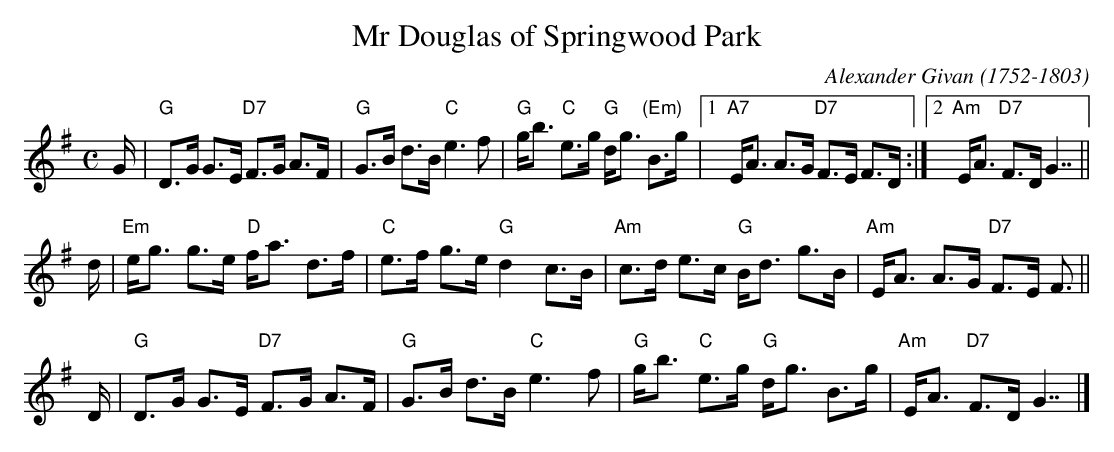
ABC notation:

X:1
T: Mr Douglas of Springwood Park
C: Alexander Givan (1752-1803)
M: C
L: 1/16
K: G
G \
| "G"D3G G3E "D7"F3G A3F | "G"G3B d3B "C"e6 f2 \
| "G"gb3 "C"e3g "G"dg3 "(Em)"B3g |1 "A7"EA3 A3G "D7"F3E F3D :|2 "Am"EA3 "D7"F3D G7 ||
d \
| "Em"eg3 g3e "D"fa3 d3f | "C"e3f g3e "G"d4 c3B \
| "Am"c3d e3c "G"Bd3 g3B | "Am"EA3 A3G "D7"F3E F3 ||
D \
| "G"D3G G3E "D7"F3G A3F | "G"G3B d3B "C"e6 f2 \
| "G"gb3 "C"e3g "G"dg3 B3g | "Am"EA3 "D7"F3D G7 |]
